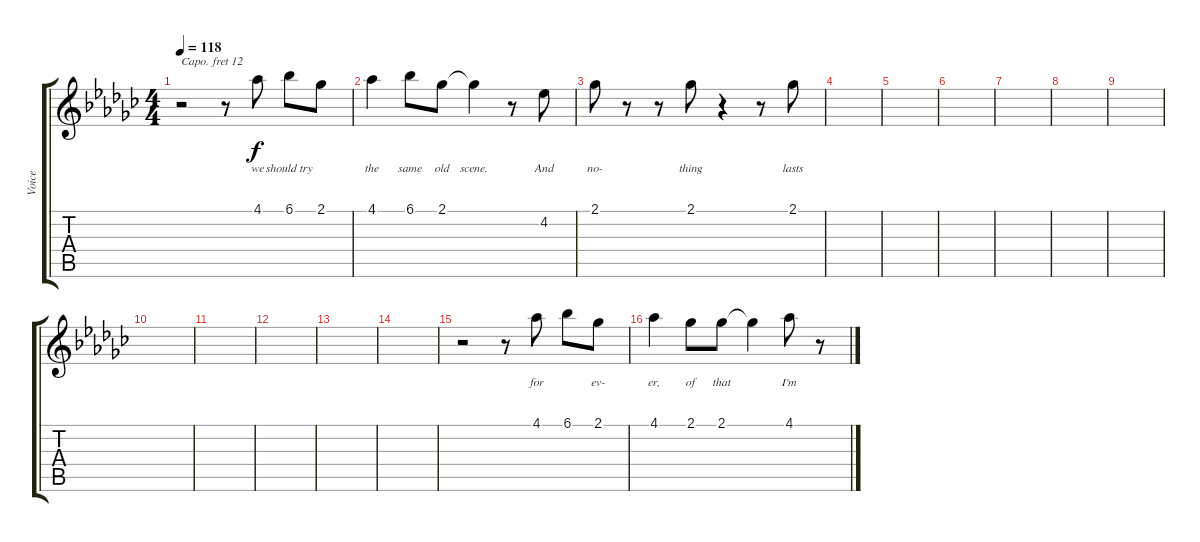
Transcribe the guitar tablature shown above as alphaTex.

\track ("Voice" "Voice") {instrument lead6voice}
\staff {score tabs}
\capo 12
\tuning (E4 B3 G3 D3 A2 E2) {hide}
\ts (4 4)
\tempo 118
\clef g2
\ks ebminor
r.2{dy f} r.8 4.1.8{lyrics (0 "we") lyrics (1 "") lyrics (2 "") lyrics (3 "") lyrics (4 "")} 6.1.8{lyrics (0 "should try") lyrics (1 "") lyrics (2 "") lyrics (3 "") lyrics (4 "")} 2.1.8{lyrics (0 "") lyrics (1 "") lyrics (2 "") lyrics (3 "") lyrics (4 "")} |
4.1.4{lyrics (0 "the") lyrics (1 "") lyrics (2 "") lyrics (3 "") lyrics (4 "")} 6.1.8{lyrics (0 "same") lyrics (1 "") lyrics (2 "") lyrics (3 "") lyrics (4 "")} 2.1.8{lyrics (0 "old") lyrics (1 "") lyrics (2 "") lyrics (3 "") lyrics (4 "")} 2.1{t}.4{lyrics (0 "scene.") lyrics (1 "") lyrics (2 "") lyrics (3 "") lyrics (4 "")} r.8 4.2.8{lyrics (0 "And") lyrics (1 "") lyrics (2 "") lyrics (3 "") lyrics (4 "")} |
2.1.8{lyrics (0 "no-") lyrics (1 "") lyrics (2 "") lyrics (3 "") lyrics (4 "")} r.8 r.8 2.1.8{lyrics (0 "thing") lyrics (1 "") lyrics (2 "") lyrics (3 "") lyrics (4 "")} r.4 r.8 2.1.8{lyrics (0 "lasts ") lyrics (1 "") lyrics (2 "") lyrics (3 "") lyrics (4 "")} |
|
|
|
|
|
|
|
|
|
|
|
r.2 r.8 4.1.8{lyrics (0 "for ") lyrics (1 "") lyrics (2 "") lyrics (3 "") lyrics (4 "")} 6.1.8{lyrics (0 "") lyrics (1 "") lyrics (2 "") lyrics (3 "") lyrics (4 "")} 2.1.8{lyrics (0 "ev-") lyrics (1 "") lyrics (2 "") lyrics (3 "") lyrics (4 "")} |
4.1.4{lyrics (0 "er,") lyrics (1 "") lyrics (2 "") lyrics (3 "") lyrics (4 "")} 2.1.8{lyrics (0 "of") lyrics (1 "") lyrics (2 "") lyrics (3 "") lyrics (4 "")} 2.1.8{lyrics (0 "that ") lyrics (1 "") lyrics (2 "") lyrics (3 "") lyrics (4 "")} 2.1{t}.4{lyrics (0 "") lyrics (1 "") lyrics (2 "") lyrics (3 "") lyrics (4 "")} 4.1.8{lyrics (0 "I'm") lyrics (1 "") lyrics (2 "") lyrics (3 "") lyrics (4 "")} r.8
